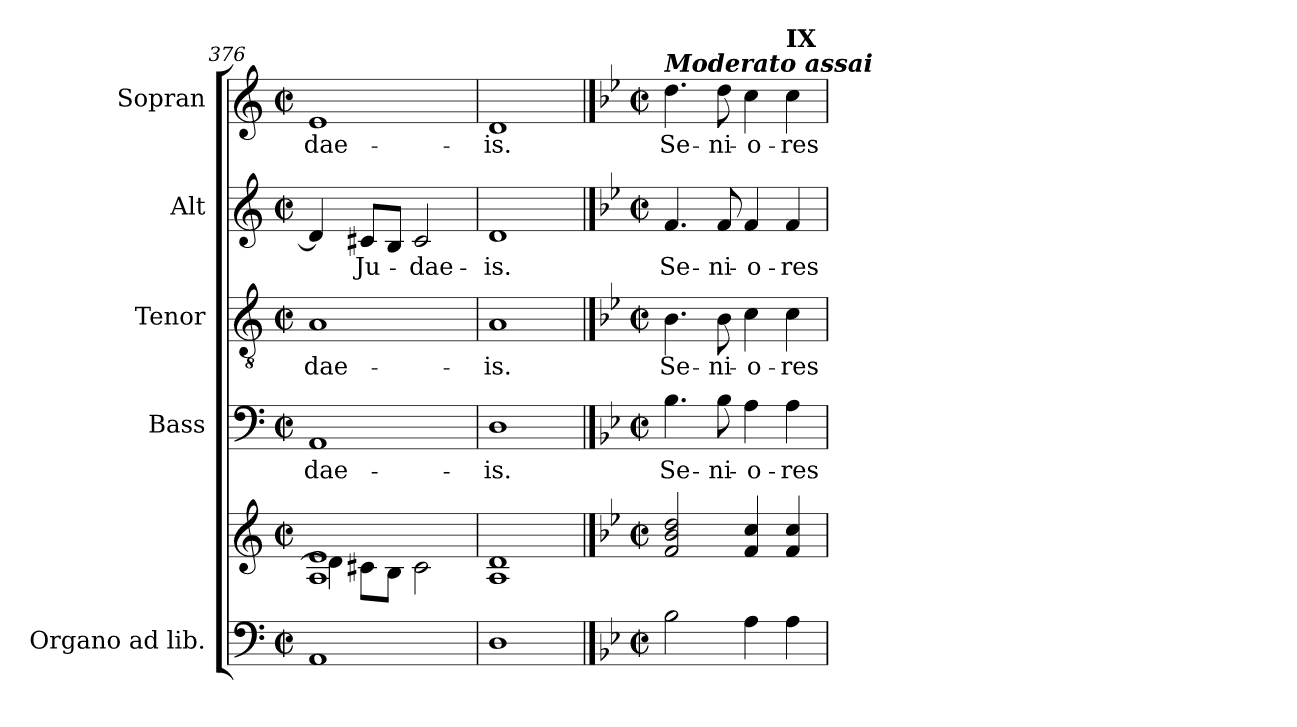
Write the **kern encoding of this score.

**kern	**kern	**kern	**text	**kern	**text	**kern	**text	**kern	**text
*part5	*part5	*part4	*part4	*part3	*part3	*part2	*part2	*part1	*part1
*staff6	*staff5	*staff4	*staff4	*staff3	*staff3	*staff2	*staff2	*staff1	*staff1
*I"Organo ad lib.	*	*I"Bass	*	*I"Tenor	*	*I"Alt	*	*I"Sopran	*
*	*	*I'B.	*	*I'T.	*	*I'A.	*	*I'S.	*
*clefF4	*clefG2	*clefF4	*	*clefGv2	*	*clefG2	*	*clefG2	*
*k[]	*k[]	*k[]	*	*k[]	*	*k[]	*	*k[]	*
*C:	*C:	*C:	*	*C:	*	*C:	*	*C:	*
*M2/2	*M2/2	*M2/2	*	*M2/2	*	*M2/2	*	*M2/2	*
*met(c|)	*met(c|)	*met(c|)	*	*met(c|)	*	*met(c|)	*	*met(c|)	*
=376	=376	=376	=376	=376	=376	=376	=376	=376	=376
*	*^	*	*	*	*	*	*	*	*
!	!	!	!	!LO:LY:b	!	!LO:LY:b	!	!	!	!LO:LY:b
1AA	1A 1e	4d\]	1AA	-dae-	1A	-dae-	4d/]	.	1e	-dae-
!	!	!	!	!	!	!	!	!LO:LY:b	!	!
.	.	8c#X\L	.	.	.	.	8c#X/L	Ju-	.	.
.	.	8B\J	.	.	.	.	8B/J	.	.	.
!	!	!	!	!	!	!	!	!LO:LY:b	!	!
.	.	2c#\	.	.	.	.	2c#/	-dae-	.	.
=377	=377	=377	=377	=377	=377	=377	=377	=377	=377	=377
!	!	!	!	!LO:LY:b	!	!LO:LY:b	!	!LO:LY:b	!	!LO:LY:b
*	*v	*v	*	*	*	*	*	*	*	*
1D	1A 1d	1D	-is.	1A	-is.	1d	-is.	1d	-is.
!!LO:PB:g=z
==378	==378	==378	==378	==378	==378	==378	==378	==378	==378
*k[b-e-]	*k[b-e-]	*k[b-e-]	*	*k[b-e-]	*	*k[b-e-]	*	*k[b-e-]	*
*B-:	*B-:	*B-:	*	*B-:	*	*B-:	*	*B-:	*
*M2/2	*M2/2	*M2/2	*	*M2/2	*	*M2/2	*	*M2/2	*
*met(c|)	*met(c|)	*met(c|)	*	*met(c|)	*	*met(c|)	*	*met(c|)	*
!	!	!	!	!	!	!	!	!LO:TX:a:Bi:t=Moderato assai	!
!	!	!	!LO:LY:b	!	!LO:LY:b	!	!LO:LY:b	!	!LO:LY:b
2B-\	2f/ 2b-/ 2dd/	4.B-\	Se-	4.B-\	Se-	4.f/	Se-	4.dd\	Se-
!	!	!	!LO:LY:b	!	!LO:LY:b	!	!LO:LY:b	!	!LO:LY:b
.	.	8B-\	-ni-	8B-\	-ni-	8f/	-ni-	8dd\	-ni-
!	!	!	!LO:LY:b	!	!LO:LY:b	!	!LO:LY:b	!	!LO:LY:b
4A\	4f/ 4cc/	4A\	-o-	4c\	-o-	4f/	-o-	4cc\	-o-
!	!	!	!	!	!	!	!	!LO:TX:a:B:t=IX	!
!	!	!	!LO:LY:b	!	!LO:LY:b	!	!LO:LY:b	!	!LO:LY:b
4A\	4f/ 4cc/	4A\	-res	4c\	-res	4f/	-res	4cc\	-res
=	=	=	=	=	=	=	=	=	=
*-	*-	*-	*-	*-	*-	*-	*-	*-	*-
